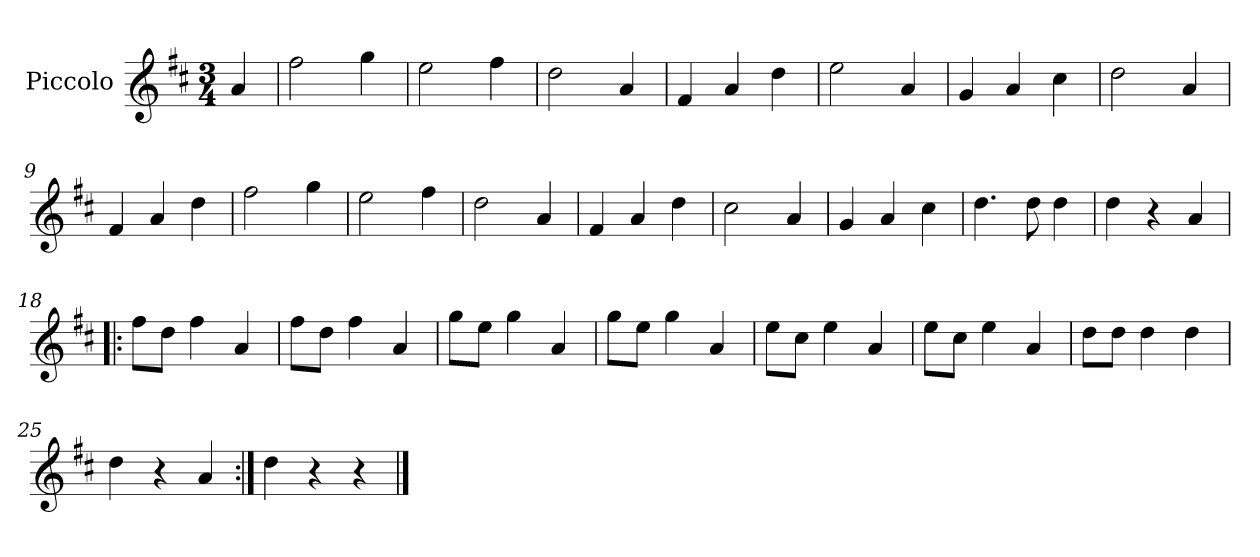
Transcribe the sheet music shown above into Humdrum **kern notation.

**kern
*part1
*staff1
*I"Piccolo
*I'Picc
*clefG2
*ITrd-7c-12
*k[f#c#]
*D:
*M3/4
=1
4aa/
=2
2fff#\
4ggg\
=3
2eee\
4fff#\
=4
2ddd\
4aa/
=5
4ff#/
4aa/
4ddd\
=6
2eee\
4aa/
=7
4gg/
4aa/
4ccc#\
=8
2ddd\
4aa/
=9
4ff#/
4aa/
4ddd\
=10
2fff#\
4ggg\
=11
2eee\
4fff#\
=12
2ddd\
4aa/
=13
4ff#/
4aa/
4ddd\
=14
2ccc#\
4aa/
=15
4gg/
4aa/
4ccc#\
!!LO:LB:g=z
=16
4.ddd\
8ddd\
4ddd\
=17
4ddd\
4r
4aa/
=18!|:
8fff#\L
8ddd\J
4fff#\
4aa/
=19
8fff#\L
8ddd\J
4fff#\
4aa/
=20
8ggg\L
8eee\J
4ggg\
4aa/
=21
8ggg\L
8eee\J
4ggg\
4aa/
=22
8eee\L
8ccc#\J
4eee\
4aa/
=23
8eee\L
8ccc#\J
4eee\
4aa/
=24
8ddd\L
8ddd\J
4ddd\
4ddd\
=25
4ddd\
4r
4aa/
!!LO:LB:g=z
=26:|!
4ddd\
4r
4r
==
*-
